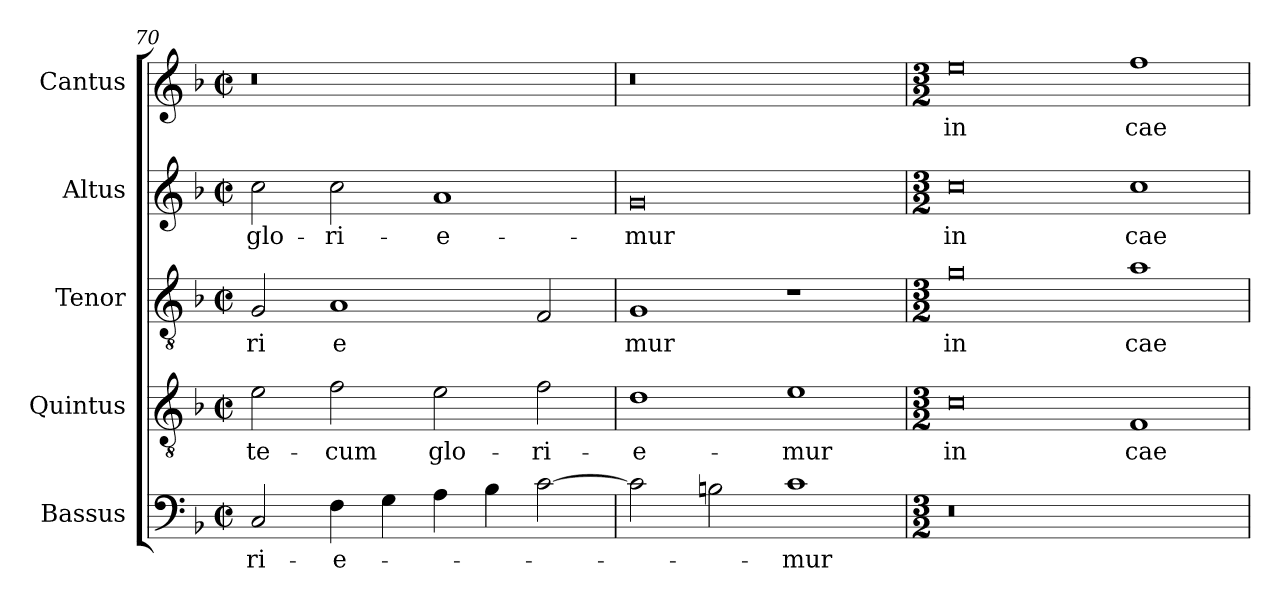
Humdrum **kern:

**kern	**text	**kern	**text	**kern	**text	**kern	**text	**kern	**text
*part5	*part5	*part4	*part4	*part3	*part3	*part2	*part2	*part1	*part1
*staff5	*staff5	*staff4	*staff4	*staff3	*staff3	*staff2	*staff2	*staff1	*staff1
*I"Bassus	*	*I"Quintus	*	*I"Tenor	*	*I"Altus	*	*I"Cantus	*
*clefF4	*	*clefGv2	*	*clefGv2	*	*clefG2	*	*clefG2	*
*k[b-]	*	*k[b-]	*	*k[b-]	*	*k[b-]	*	*k[b-]	*
*F:	*	*F:	*	*F:	*	*F:	*	*F:	*
*M2/2	*	*M2/2	*	*M2/2	*	*M2/2	*	*M2/2	*
*met(c|)	*	*met(c|)	*	*met(c|)	*	*met(c|)	*	*met(c|)	*
=70	=70	=70	=70	=70	=70	=70	=70	=70	=70
!	!LO:LY:b:cj	!	!LO:LY:b:cj	!	!LO:LY:b:cj	!	!LO:LY:b:cj	!	!
2C/	-ri-	2e\	te-	2G/	ri	2cc\	glo-	0r	.
!	!LO:LY:b:cj	!	!LO:LY:b:cj	!	!LO:LY:b:rj	!	!LO:LY:b:cj	!	!
4F\	-e-	2f\	-cum	1A	e	2cc\	-ri-	.	.
4G\	.	.	.	.	.	.	.	.	.
!	!	!	!LO:LY:b:cj	!	!	!	!LO:LY:b:cj	!	!
4A\	.	2e\	glo-	.	.	1a	-e-	.	.
4B-\	.	.	.	.	.	.	.	.	.
!	!	!	!LO:LY:b:cj	!	!	!	!	!	!
[>2c\	.	2f\	-ri-	2F/	.	.	.	.	.
=71	=71	=71	=71	=71	=71	=71	=71	=71	=71
!	!	!	!LO:LY:b:cj	!	!LO:LY:b:cj	!	!LO:LY:b:cj	!	!
2c\]	.	1d	-e-	1G	mur	0g	-mur	0r	.
2B\	.	.	.	.	.	.	.	.	.
!	!LO:LY:b:cj	!	!LO:LY:b:cj	!	!	!	!	!	!
1c	-mur	1e	-mur	1r	.	.	.	.	.
!!LO:LB:g=z
=72	=72	=72	=72	=72	=72	=72	=72	=72	=72
*M3/2	*	*M3/2	*	*M3/2	*	*M3/2	*	*M3/2	*
!	!	!	!LO:LY:b:cj	!	!LO:LY:b:cj	!	!LO:LY:b:cj	!	!LO:LY:b:cj
0.r	.	0c	in	0g	in	0cc	in	0ee	in
!	!	!	!LO:LY:b:cj	!	!LO:LY:b:cj	!	!LO:LY:b:cj	!	!LO:LY:b:cj
.	.	1F	cae-	1a	cae	1cc	cae	1ff	cae
=	=	=	=	=	=	=	=	=	=
*-	*-	*-	*-	*-	*-	*-	*-	*-	*-
